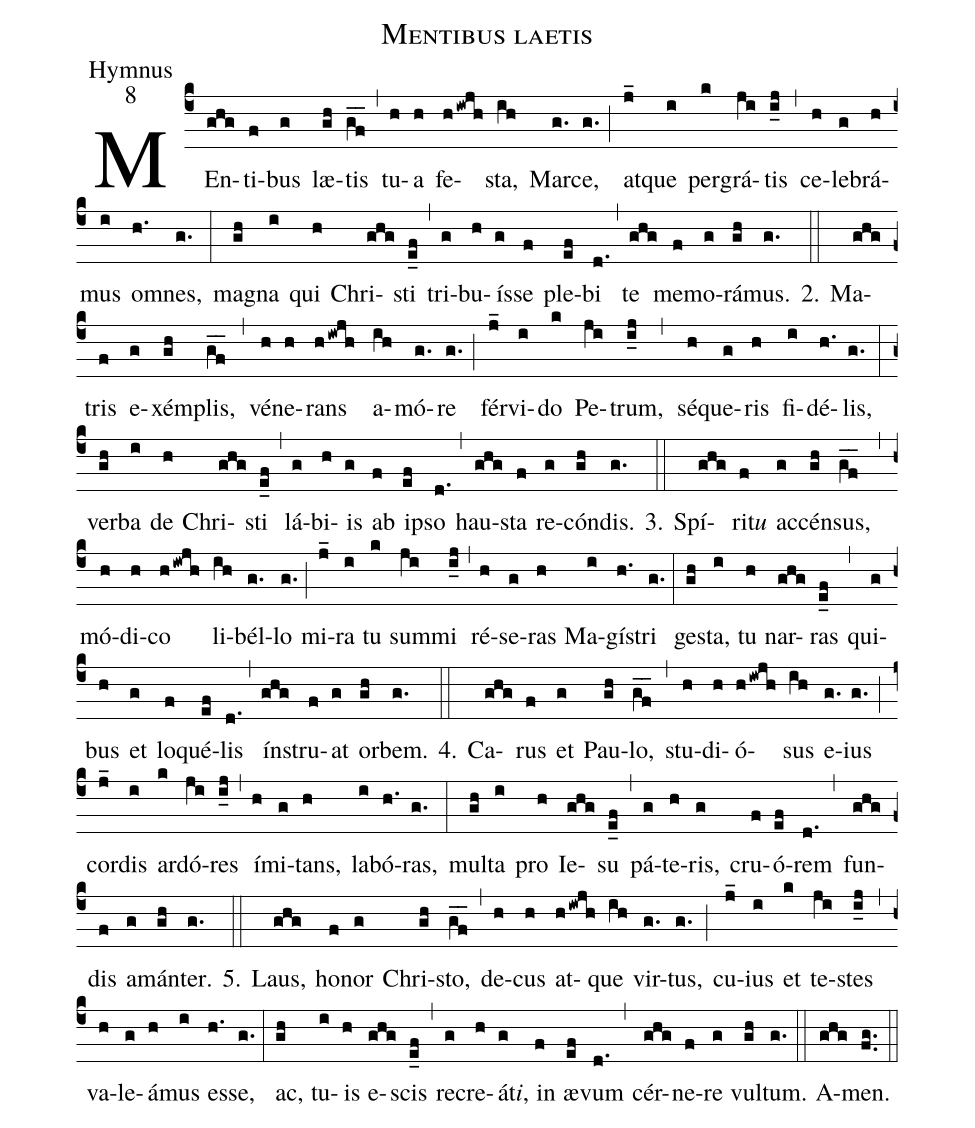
name:Mentibus laetis;
office-part:Hymnus;
mode:8;
%%
(c4)MEn(ghg)ti(f)bus(g) læ(gh)tis(gf__) (,) tu(h)a(h) fe(h/iwjh)sta,(ih) Mar(g.)ce,(g.) (;)
at(j_)que(i) per(k)grá(ji)tis(i_j) (,) ce(h)le(g)brá(h)mus(i) om(h.)nes,(g.) (:)
ma(gh)gna(i) qui(h) Chri(ghg)sti(e_f) (,) tri(g)bu(h)ís(g)se(f) ple(ef)bi(d.) (,)
te(ghg) me(f)mo(g)rá(gh)mus.(g.)
2.(::) Ma(ghg)tris(f) e(g)xém(gh)plis,(gf__) (,) vé(h)ne(h)rans(h/iwjh) a(ih)mó(g.)re(g.) (;)
fér(j_)vi(i)do(k) Pe(ji)trum,(i_j) (,) sé(h)que(g)ris(h) fi(i)dé(h.)lis,(g.) (:)
ver(gh)ba(i) de(h) Chri(ghg)sti(e_f) (,) lá(g)bi(h)is(g) ab(f) i(ef)pso(d.) (,)
hau(ghg)sta(f) re(g)cón(gh)dis.(g.)
3.(::) Spí(ghg)rit<i>u</i>(f) ac(g)cén(gh)sus,(gf__) (,) mó(h)di(h)co(h/iwjh) li(ih)bél(g.)lo(g.) (;)
mi(j_)ra(i) tu(k) sum(ji)mi(i_j) (,) ré(h)se(g)ras(h) Ma(i)gí(h.)stri(g.) (:)
ge(gh)sta,(i) tu(h) nar(ghg)ras(e_f) (,) qui(g)bus(h) et(g) lo(f)qué(ef)lis(d.) (,)
ín(ghg)stru(f)at(g) or(gh)bem.(g.)
4.(::) Ca(ghg)rus(f) et(g) Pau(gh)lo,(gf__) (,) stu(h)di(h)ó(h/iwjh)sus(ih) e(g.)ius(g.) (;)
cor(j_)dis(i) ar(k)dó(ji)res(i_j) (,) í(h)mi(g)tans,(h) la(i)bó(h.)ras,(g.) (:)
mul(gh)ta(i) pro(h) Ie(ghg)su(e_f) (,) pá(g)te(h)ris,(g) cru(f)ó(ef)rem(d.) (,)
fun(ghg)dis(f) a(g)mán(gh)ter.(g.)
5.(::) Laus,(ghg) ho(f)nor(g) Chri(gh)sto,(gf__) (,) de(h)cus(h) at(h/iwjh)que(ih) vir(g.)tus,(g.) (;)
cu(j_)ius(i) et(k) te(ji)stes(i_j) (,) va(h)le(g)á(h)mus(i) es(h.)se,(g.) (:)
ac,(gh) tu(i)is(h) e(ghg)scis(e_f) (,) re(g)cre(h)át<i>i</i>,(g) in(f) æ(ef)vum(d.) (,)
cér(ghg)ne(f)re(g) vul(gh)tum.(g.) (::)
A(ghg)men.(fg..) (::)
